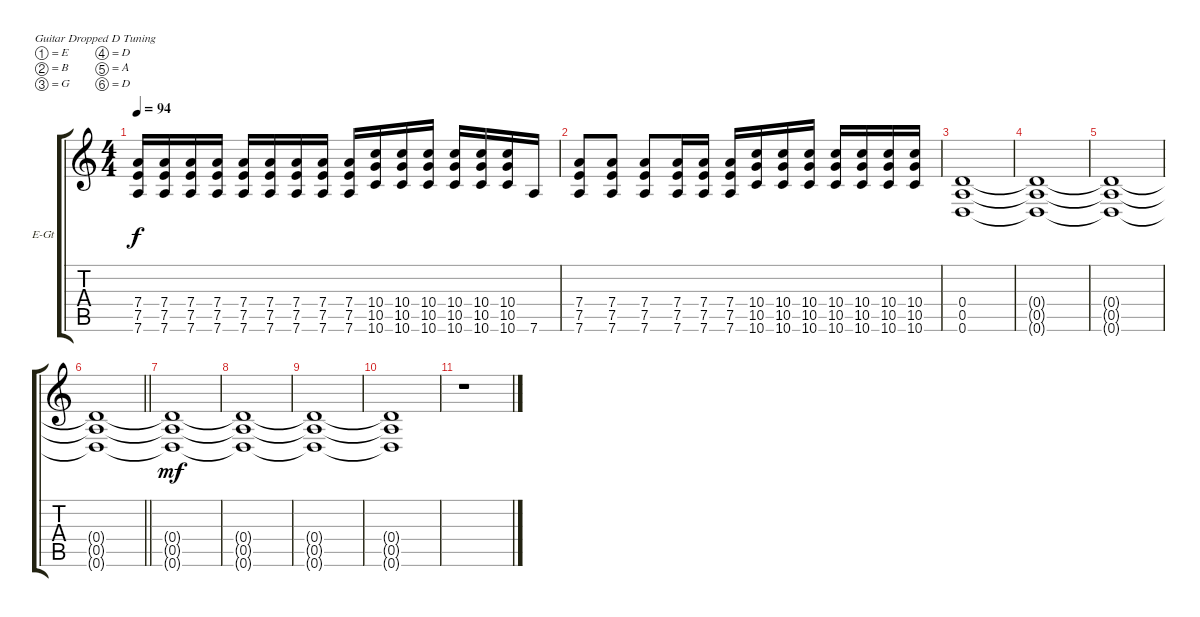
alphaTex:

\bracketExtendMode groupsimilarinstruments
\firstSystemTrackNameOrientation horizontal
\otherSystemsTrackNameOrientation horizontal
\track ("Guitar 1" "E-Gt") {instrument distortionguitar}
\staff {score tabs}
\tuning (E4 B3 G3 D3 A2 D2)
\ts (4 4)
\tempo 94
\clef g2
\ks c
(7.4 7.5 7.6).16{dy f} (7.4 7.5 7.6).16 (7.4 7.5 7.6).16 (7.4 7.5 7.6).16 (7.4 7.5 7.6).16 (7.4 7.5 7.6).16 (7.4 7.5 7.6).16 (7.4 7.5 7.6).16 (7.4 7.5 7.6).16 (10.4 10.5 10.6).16 (10.4 10.5 10.6).16 (10.4 10.5 10.6).16 (10.4 10.5 10.6).16 (10.4 10.5 10.6).16 (10.4 10.5 10.6).16 7.6.16 |
(7.4 7.5 7.6).8 (7.4 7.5 7.6).8 (7.4 7.5 7.6).8 (7.4 7.5 7.6).16 (7.4 7.5 7.6).16 (7.4 7.5 7.6).16 (10.4 10.5 10.6).16 (10.4 10.5 10.6).16 (10.4 10.5 10.6).16 (10.4 10.5 10.6).16 (10.4 10.5 10.6).16 (10.4 10.5 10.6).16 (10.4 10.5 10.6).16 |
(0.4 0.5 0.6).1 |
(0.4{t} 0.5{t} 0.6{t}).1 |
(0.4{t} 0.5{t} 0.6{t}).1 |
\barLineRight lightlight
(0.4{t} 0.5{t} 0.6{t}).1 |
(0.6{t} 0.5{t} 0.4{t}).1{dy mf} |
(0.6{t} 0.5{t} 0.4{t}).1 |
(0.6{t} 0.5{t} 0.4{t}).1 |
(0.6{t} 0.5{t} 0.4{t}).1 |
r.1
